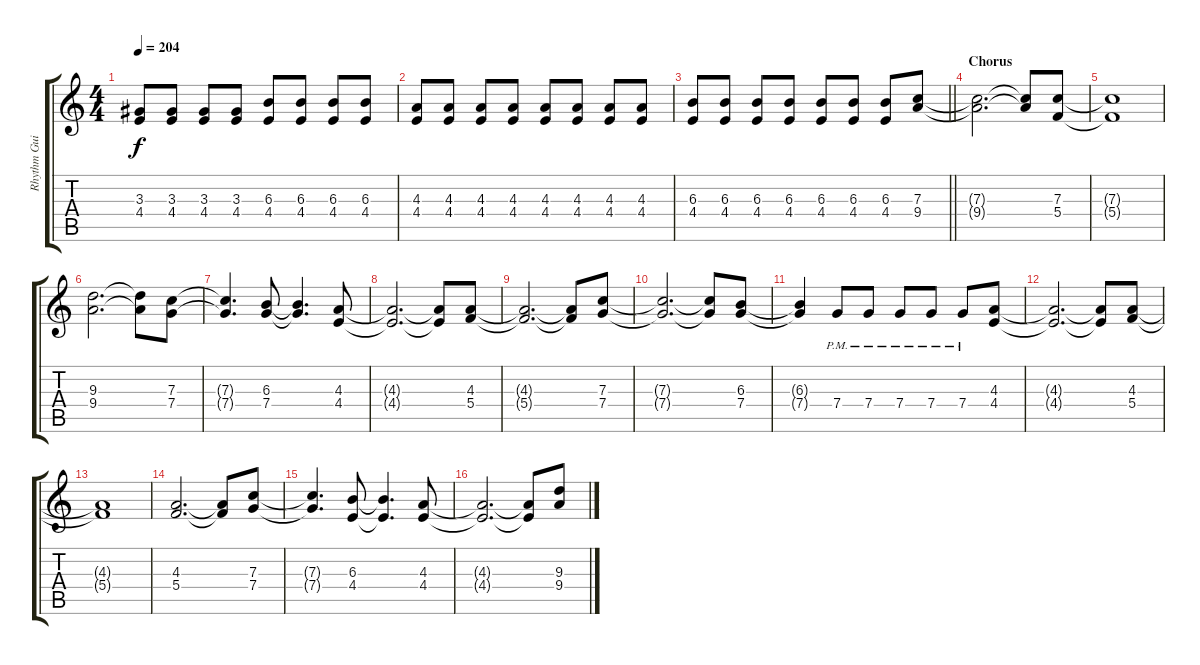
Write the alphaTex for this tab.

\track ("Rhythm Guitar II" "Rhythm Gui") {instrument overdrivenguitar}
\staff {score tabs}
\tuning (D4 A3 F3 C3 G2 D2) {hide}
\ts (4 4)
\tempo 204
\clef g2
\ks c
(3.3 4.4).8{dy f} (3.3 4.4).8 (3.3 4.4).8 (3.3 4.4).8 (6.3 4.4).8 (6.3 4.4).8 (6.3 4.4).8 (6.3 4.4).8 |
(4.3 4.4).8 (4.3 4.4).8 (4.3 4.4).8 (4.3 4.4).8 (4.3 4.4).8 (4.3 4.4).8 (4.3 4.4).8 (4.3 4.4).8 |
\barLineRight lightlight
(6.3 4.4).8 (6.3 4.4).8 (6.3 4.4).8 (6.3 4.4).8 (6.3 4.4).8 (6.3 4.4).8 (6.3 4.4).8 (7.3 9.4).8 |
\section ("" "Chorus")
(7.3{t} 9.4{t}).2{d} (7.3{t} 9.4{t}).8 (7.3 5.4).8 |
(7.3{t} 5.4{t}).1 |
(9.3 9.4).2{d} (9.3{t} 9.4{t}).8 (7.3 7.4).8 |
(7.3{t} 7.4{t}).4{d} (6.3 7.4).8 (6.3{t} 7.4{t}).4{d} (4.3 4.4).8 |
(4.3{t} 4.4{t}).2{d} (4.3{t} 4.4{t}).8 (4.3 5.4).8 |
(4.3{t} 5.4{t}).2{d} (4.3{t} 5.4{t}).8 (7.3 7.4).8 |
(7.3{t} 7.4{t}).2{d} (7.3{t} 7.4{t}).8 (6.3 7.4).8 |
(6.3{t} 7.4{t}).4 7.4{pm}.8 7.4{pm}.8 7.4{pm}.8 7.4{pm}.8 7.4{pm}.8 (4.3 4.4).8 |
(4.3{t} 4.4{t}).2{d} (4.3{t} 4.4{t}).8 (4.3 5.4).8 |
(4.3{t} 5.4{t}).1 |
(4.3 5.4).2{d} (4.3{t} 5.4{t}).8 (7.3 7.4).8 |
(7.3{t} 7.4{t}).4{d} (6.3 4.4).8 (6.3{t} 4.4{t}).4{d} (4.3 4.4).8 |
(4.3{t} 4.4{t}).2{d} (4.3{t} 4.4{t}).8 (9.3 9.4).8
